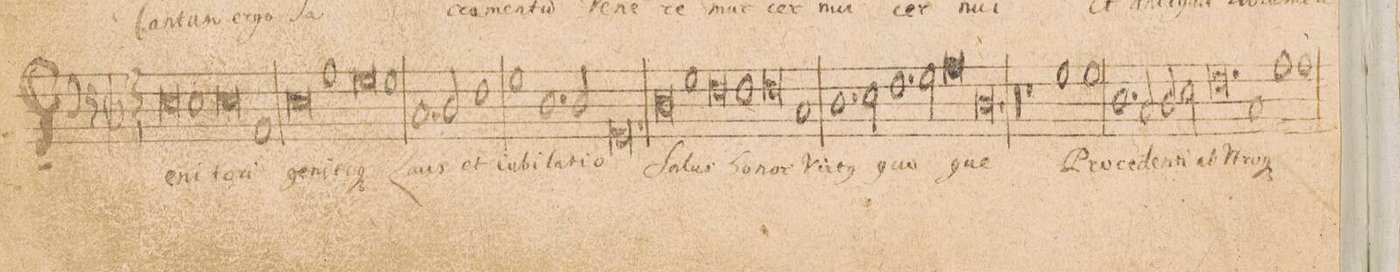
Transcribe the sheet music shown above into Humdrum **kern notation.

**kern	**text	**text	**text	**text
*I"BASSVS.	*	*	*	*
*clefF4	*	*	*	*
*k[]	*	*	*	*
*met(c|)	*	*	*	*
*M3/1	*	*	*	*
0E	Ge-	.	.	.
1E	-ni-	.	.	.
=32-	=32-	=32-	=32-	=32-
0E	-to-	.	.	.
1AA	-ri	.	.	.
=33-	=33-	=33-	=33-	=33-
0E	ge-	.	.	.
1A	-ni-	.	.	.
=34-	=34-	=34-	=34-	=34-
0G	-to-	.	.	.
1G	-q(ue)	.	.	.
=35-	=35-	=35-	=35-	=35-
1.C	Laus	.	.	.
2D/	et	.	.	.
1F	iu-	.	.	.
=36-	=36-	=36-	=36-	=36-
1G	-bi-	.	.	.
1.D	-la-	.	.	.
2D/	-ti-	.	.	.
=37-	=37-	=37-	=37-	=37-
0.GGny	-o	.	.	.
=38-	=38-	=38-	=38-	=38-
0D	ſa-	.	.	.
1G	-lus	.	.	.
=39-	=39-	=39-	=39-	=39-
0F	.	.	.	.
1F	ho-	.	.	.
=40-	=40-	=40-	=40-	=40-
0F	-nor	.	.	.
1C	vir-	.	.	.
=41-	=41-	=41-	=41-	=41-
1.D	-t(us)	.	.	.
2E\	quo-	.	.	.
1.F	.	.	.	.
=42-	=42-	=42-	=42-	=42-
2G\	.	.	.	.
0A	.	.	.	.
=43-	=43-	=43-	=43-	=43-
0.D	-que	.	.	.
=44-	=44-	=44-	=44-	=44-
00.r	.	.	.	.
=45-	=45-	=45-	=45-	=45-
=46-	=46-	=46-	=46-	=46-
1r	.	.	.	.
1G	Pro-	.	.	.
1G	-ce-	.	.	.
=47-	=47-	=47-	=47-	=47-
1.D	-den-	.	.	.
2C/	-ti	.	.	.
2D/	ab	.	.	.
2E\	U-	.	.	.
=48-	=48-	=48-	=48-	=48-
0.F	-tro-	.	.	.
=49-	=49-	=49-	=49-	=49-
1C	-(que)	.	.	.
*	*ij	*	*	*
1A	Pro-	.	.	.
1A	-ce-	.	.	.
=50-	=50-	=50-	=50-	=50-
*-	*-	*-	*-	*-
